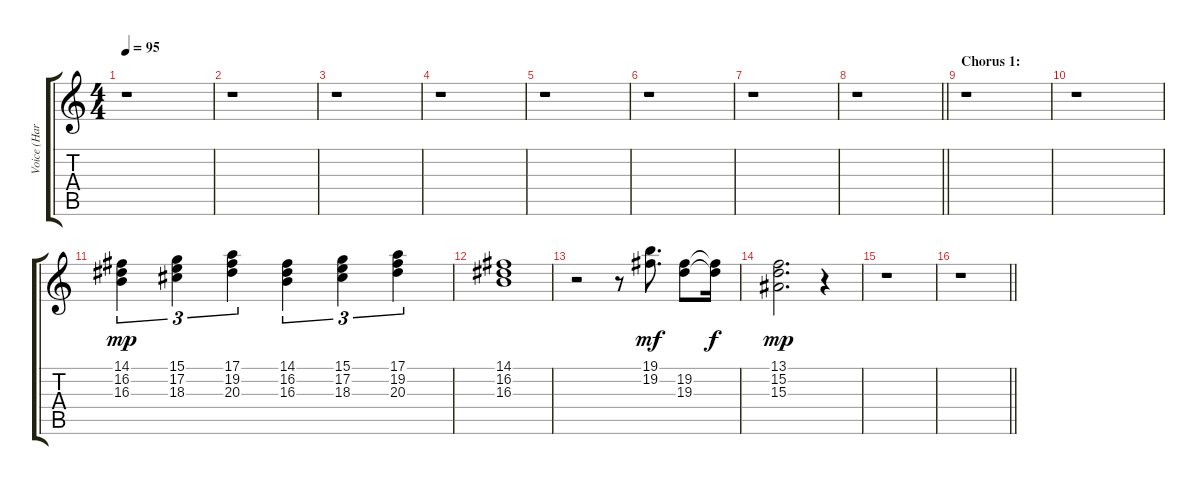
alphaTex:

\track ("Voice (Harmony)" "Voice (Har") {instrument synthvoice bank 5}
\staff {score tabs}
\tuning (E4 B3 G3 D3 A2 E2) {hide}
\ts (4 4)
\tempo 95
\clef g2
\ks c
r.1{dy mf} |
r.1 |
r.1 |
r.1 |
r.1 |
r.1 |
r.1 |
\barLineRight lightlight
r.1 |
\section ("" "Chorus 1:")
r.1 |
r.1 |
(14.1 16.2 16.3).4{tu (3 2) dy mp} (15.1 17.2 18.3).4{tu (3 2)} (17.1 19.2 20.3).4{tu (3 2)} (14.1 16.2 16.3).4{tu (3 2)} (15.1 17.2 18.3).4{tu (3 2)} (17.1 19.2 20.3).4{tu (3 2)} |
(14.1 16.2 16.3).1 |
r.2 r.8 (19.1 19.2).8{d dy mf} (19.2 19.3).8 (19.2{t} 19.3{t}).16{dy f} |
(13.1 15.2 15.3).2{d dy mp} r.4 |
r.1 |
\barLineRight lightlight
r.1
